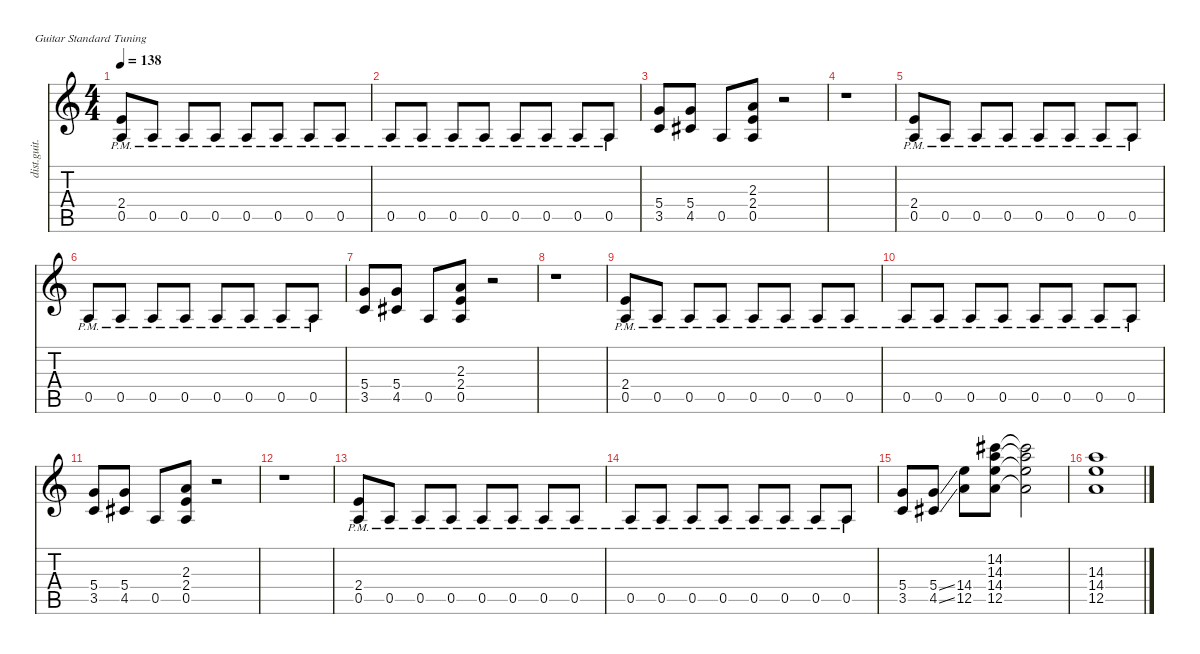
\defaultSystemsLayout 4
\hideDynamics
\bracketExtendMode nobrackets
\track ("Dave Mustaine" "dist.guit.") {instrument distortionguitar}
\staff {score tabs}
\tuning (E4 B3 G3 D3 A2 E2)
\ts (4 4)
\tempo 138
\clef g2
\ks c
(2.4{pm} 0.5{pm}).8{dy f} 0.5{pm}.8 0.5{pm}.8 0.5{pm}.8 0.5{pm}.8 0.5{pm}.8 0.5{pm}.8 0.5{pm}.8 |
0.5{pm}.8 0.5{pm}.8 0.5{pm}.8 0.5{pm}.8 0.5{pm}.8 0.5{pm}.8 0.5{pm}.8 0.5{pm}.8 |
(5.4 3.5).8 (5.4 4.5{acc #}).8 0.5.8 (2.3 2.4 0.5).8 r.2 |
r.1 |
(2.4{pm} 0.5{pm}).8 0.5{pm}.8 0.5{pm}.8 0.5{pm}.8 0.5{pm}.8 0.5{pm}.8 0.5{pm}.8 0.5{pm}.8 |
0.5{pm}.8 0.5{pm}.8 0.5{pm}.8 0.5{pm}.8 0.5{pm}.8 0.5{pm}.8 0.5{pm}.8 0.5{pm}.8 |
(5.4 3.5).8 (5.4 4.5{acc #}).8 0.5.8 (2.3 2.4 0.5).8 r.2 |
r.1 |
(2.4{pm} 0.5{pm}).8 0.5{pm}.8 0.5{pm}.8 0.5{pm}.8 0.5{pm}.8 0.5{pm}.8 0.5{pm}.8 0.5{pm}.8 |
0.5{pm}.8 0.5{pm}.8 0.5{pm}.8 0.5{pm}.8 0.5{pm}.8 0.5{pm}.8 0.5{pm}.8 0.5{pm}.8 |
(5.4 3.5).8 (5.4 4.5{acc #}).8 0.5.8 (2.3 2.4 0.5).8 r.2 |
r.1 |
(2.4{pm} 0.5{pm}).8 0.5{pm}.8 0.5{pm}.8 0.5{pm}.8 0.5{pm}.8 0.5{pm}.8 0.5{pm}.8 0.5{pm}.8 |
0.5{pm}.8 0.5{pm}.8 0.5{pm}.8 0.5{pm}.8 0.5{pm}.8 0.5{pm}.8 0.5{pm}.8 0.5{pm}.8 |
(5.4 3.5).8 (5.4{ss} 4.5{ss acc #}).8 (14.4 12.5).8 (14.2{acc #} 14.3 14.4 12.5).8 (14.2{t acc #} 14.3{t} 14.4{t} 12.5{t}).2 |
(14.3 14.4 12.5).1
